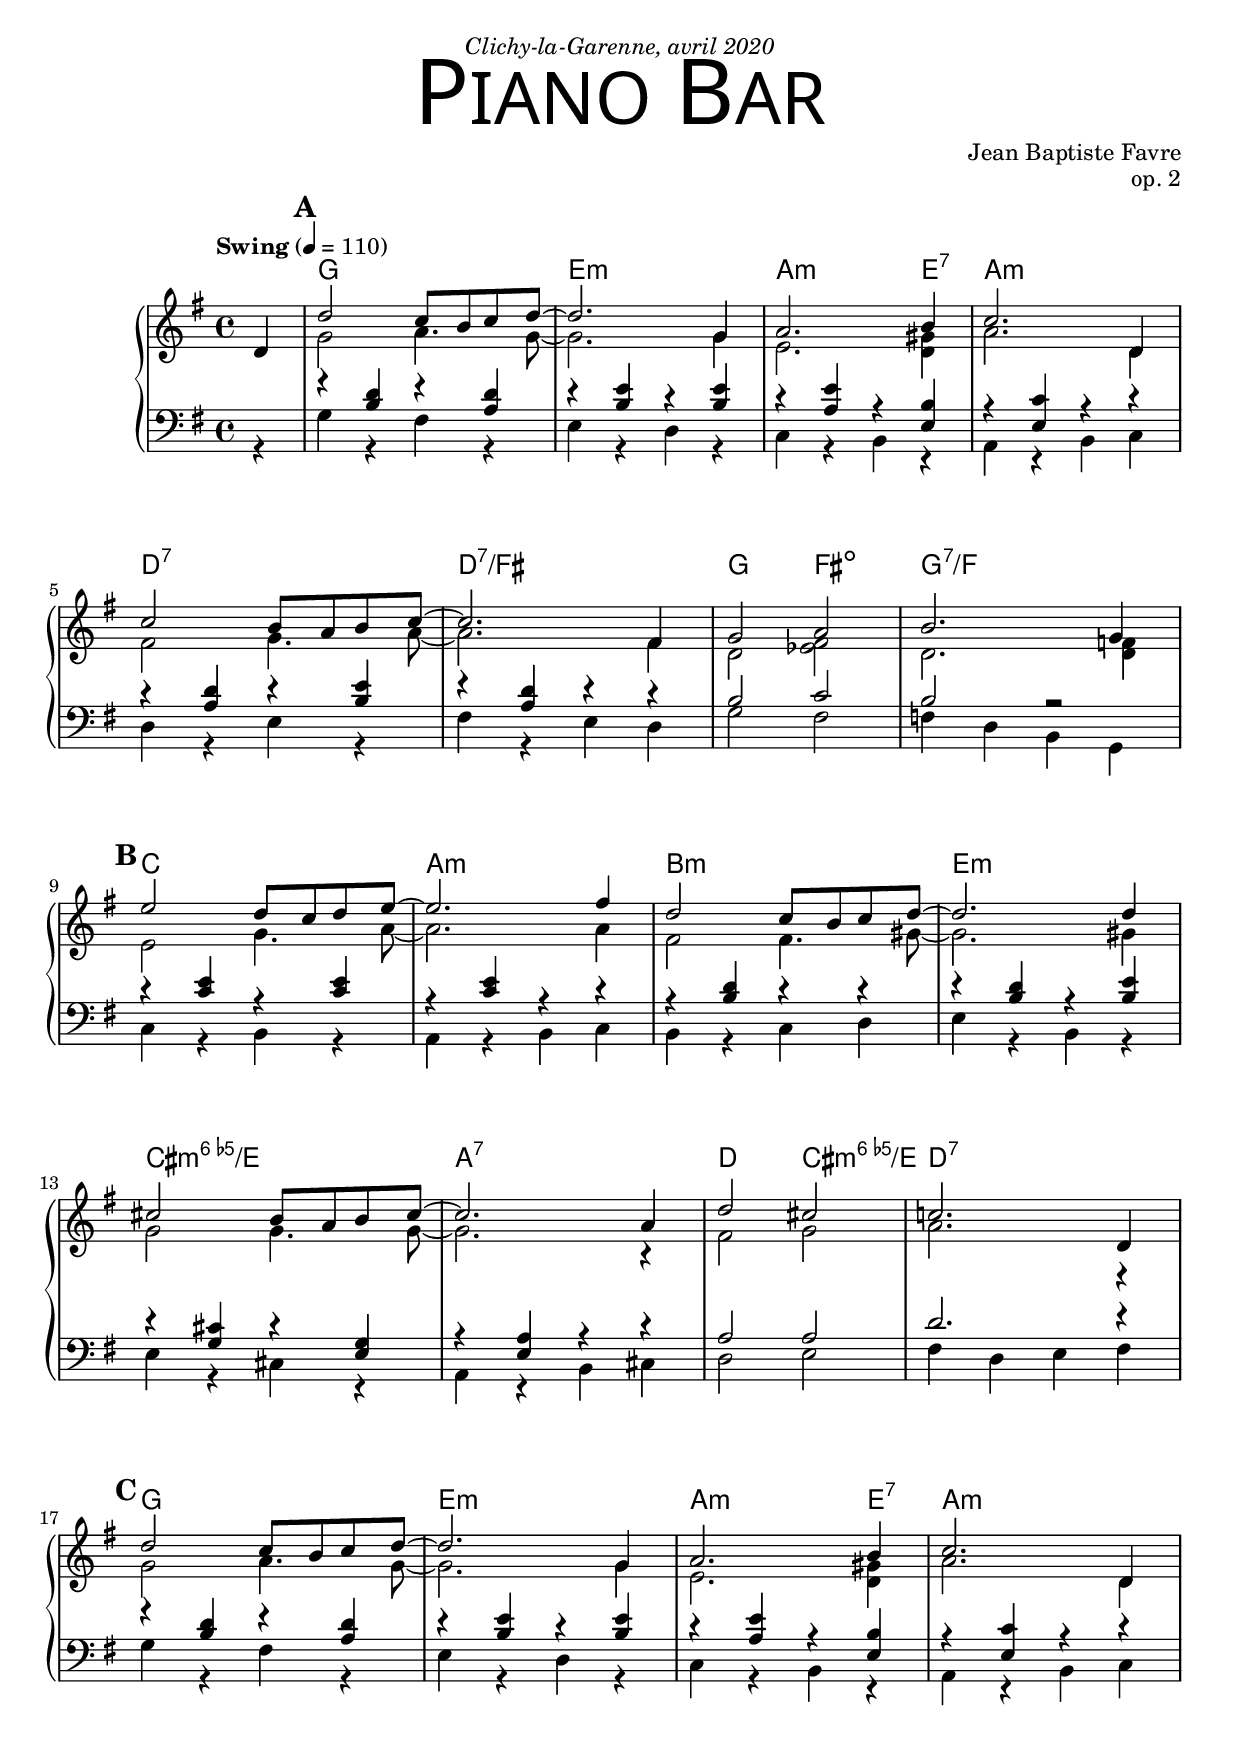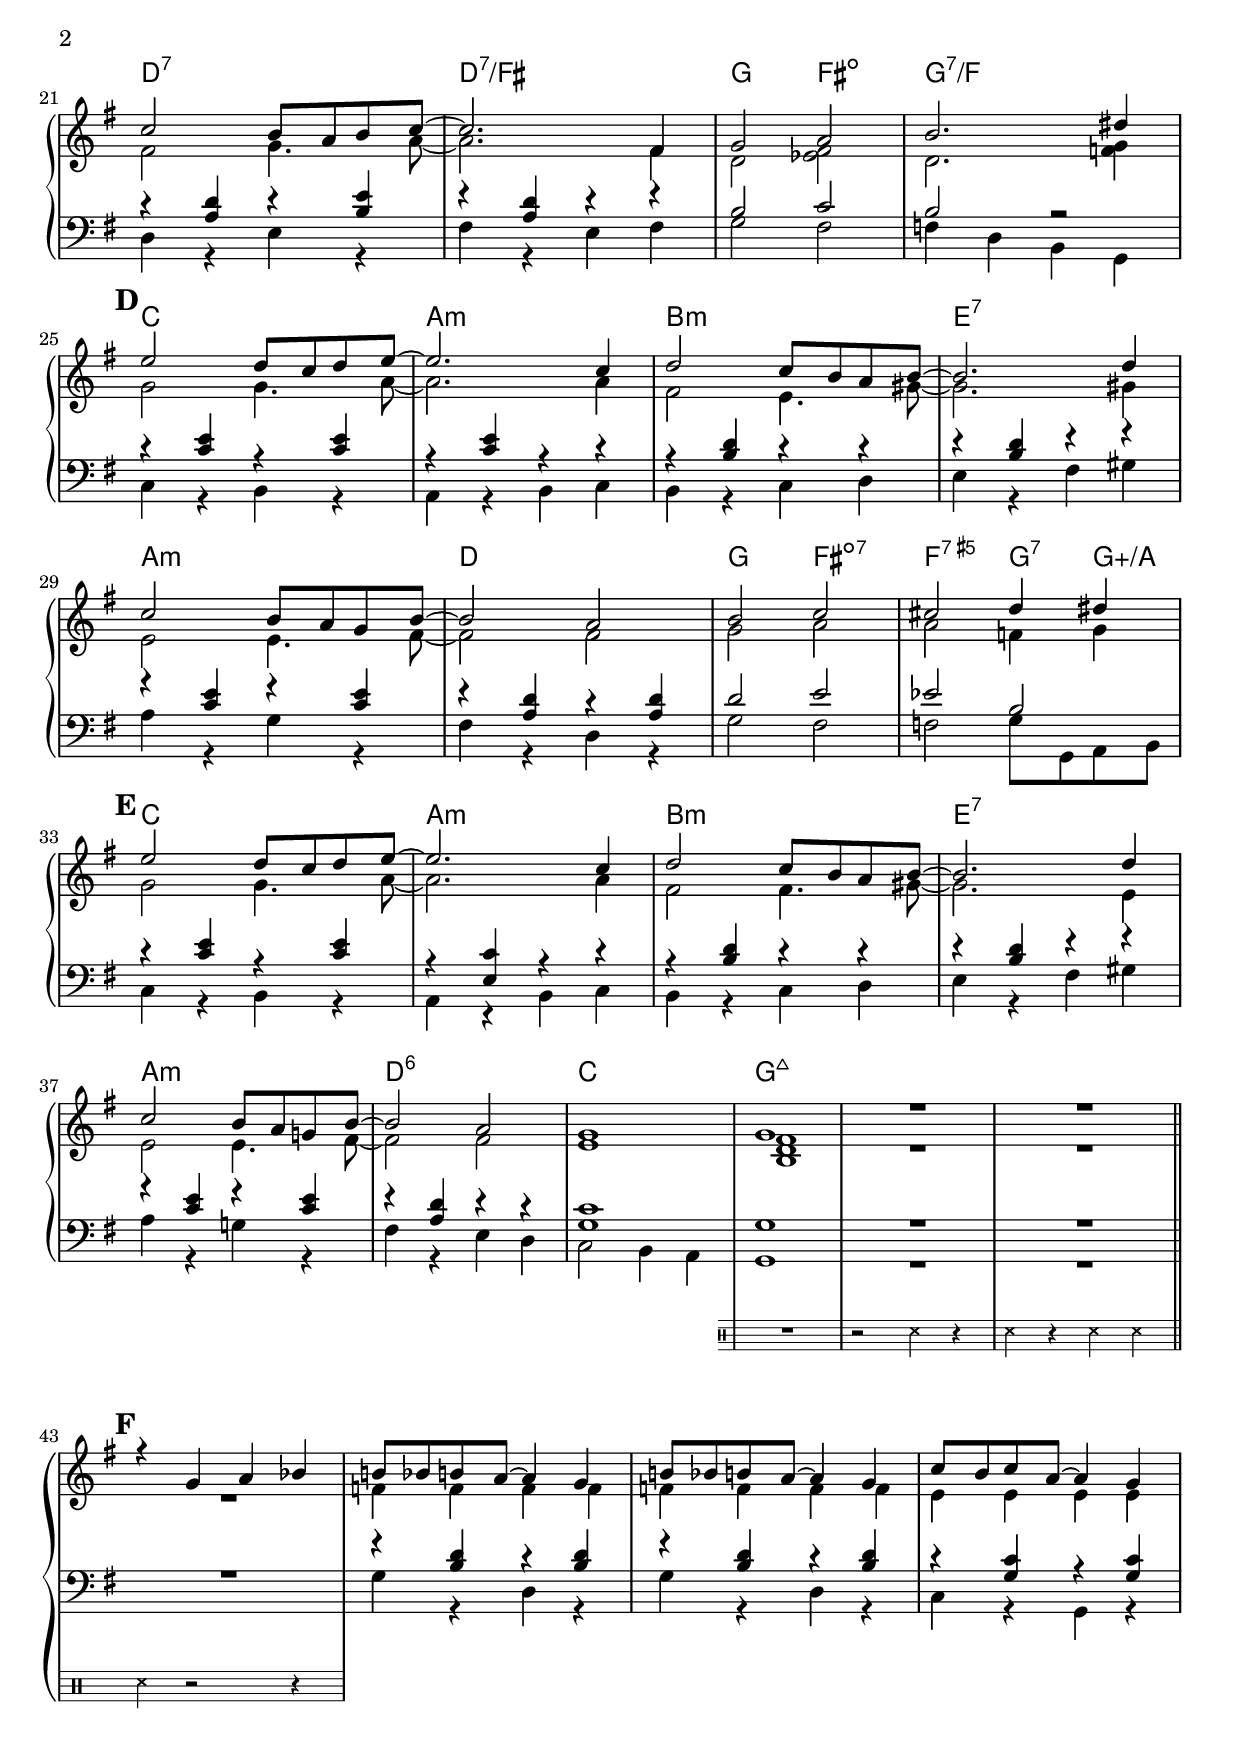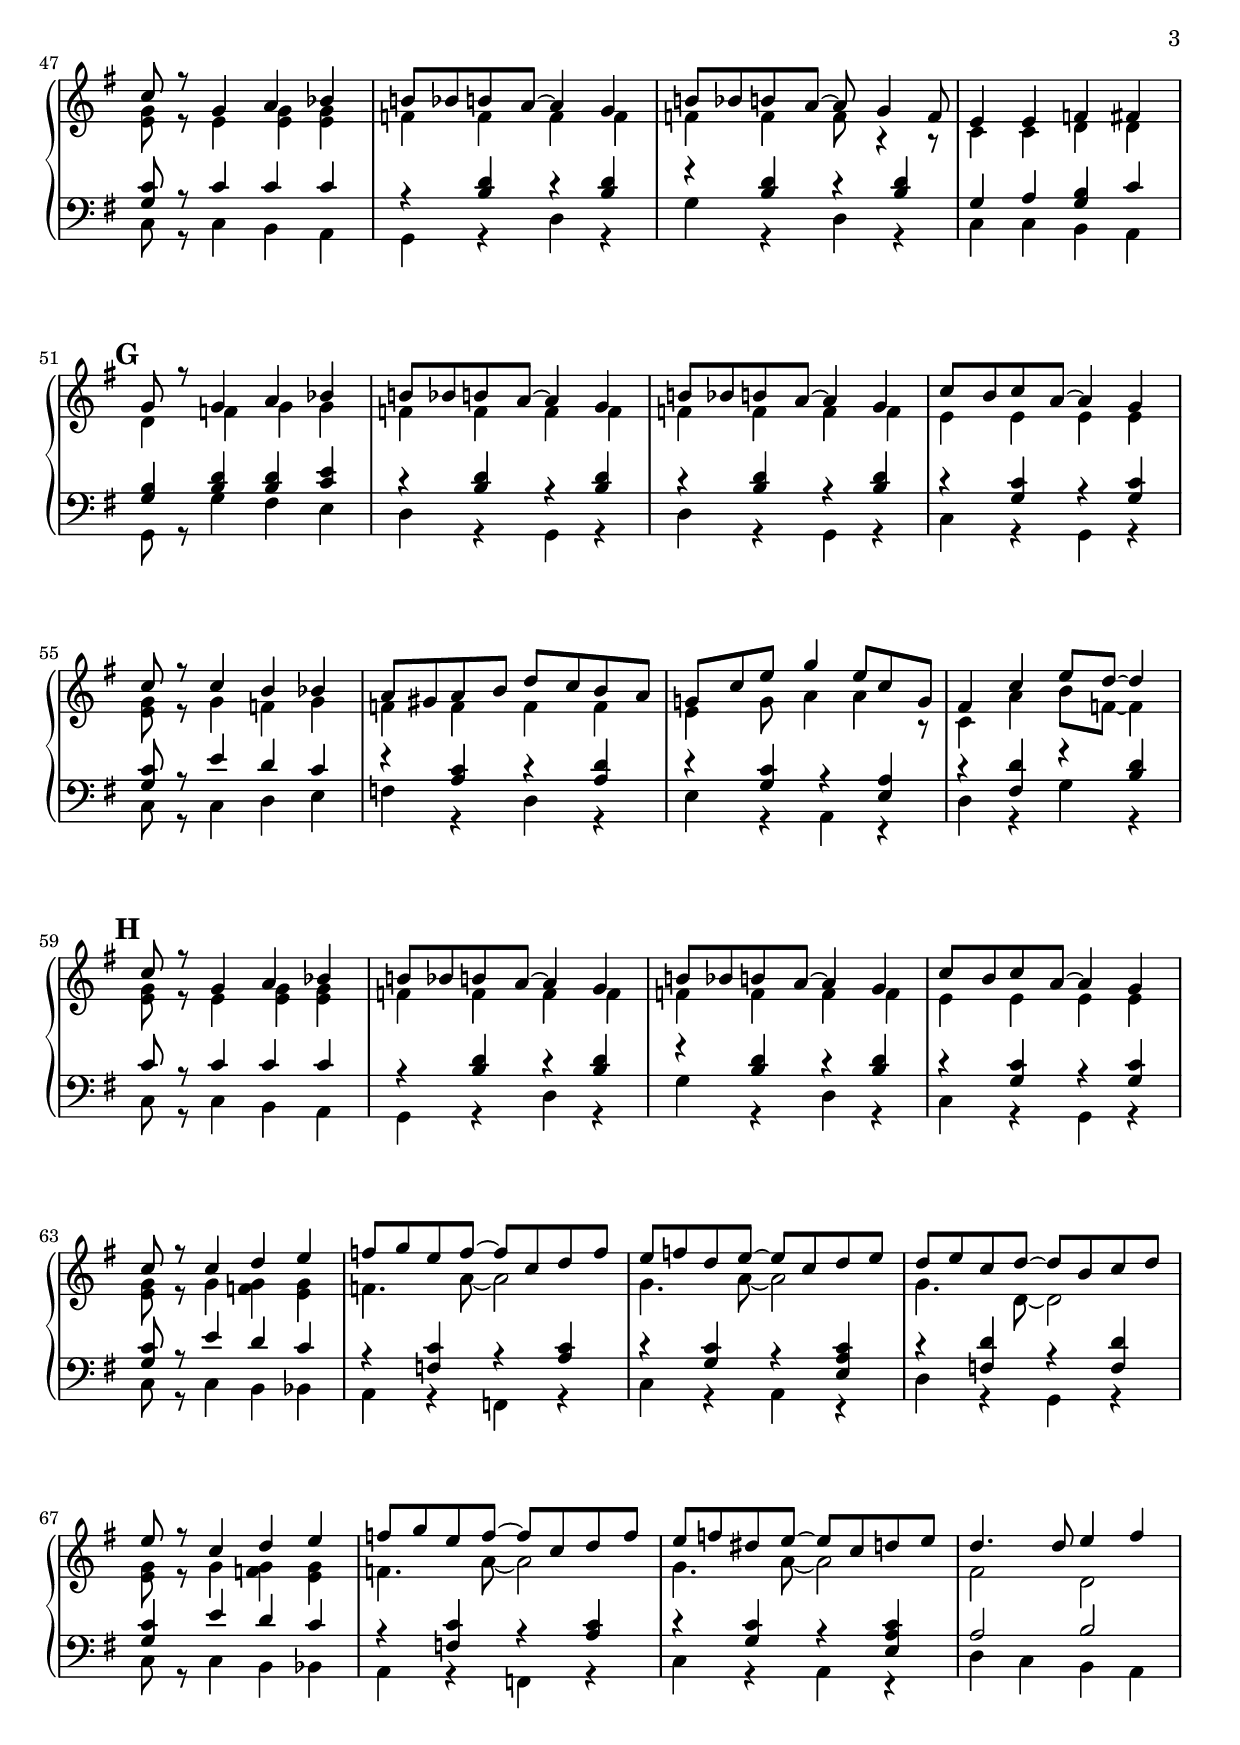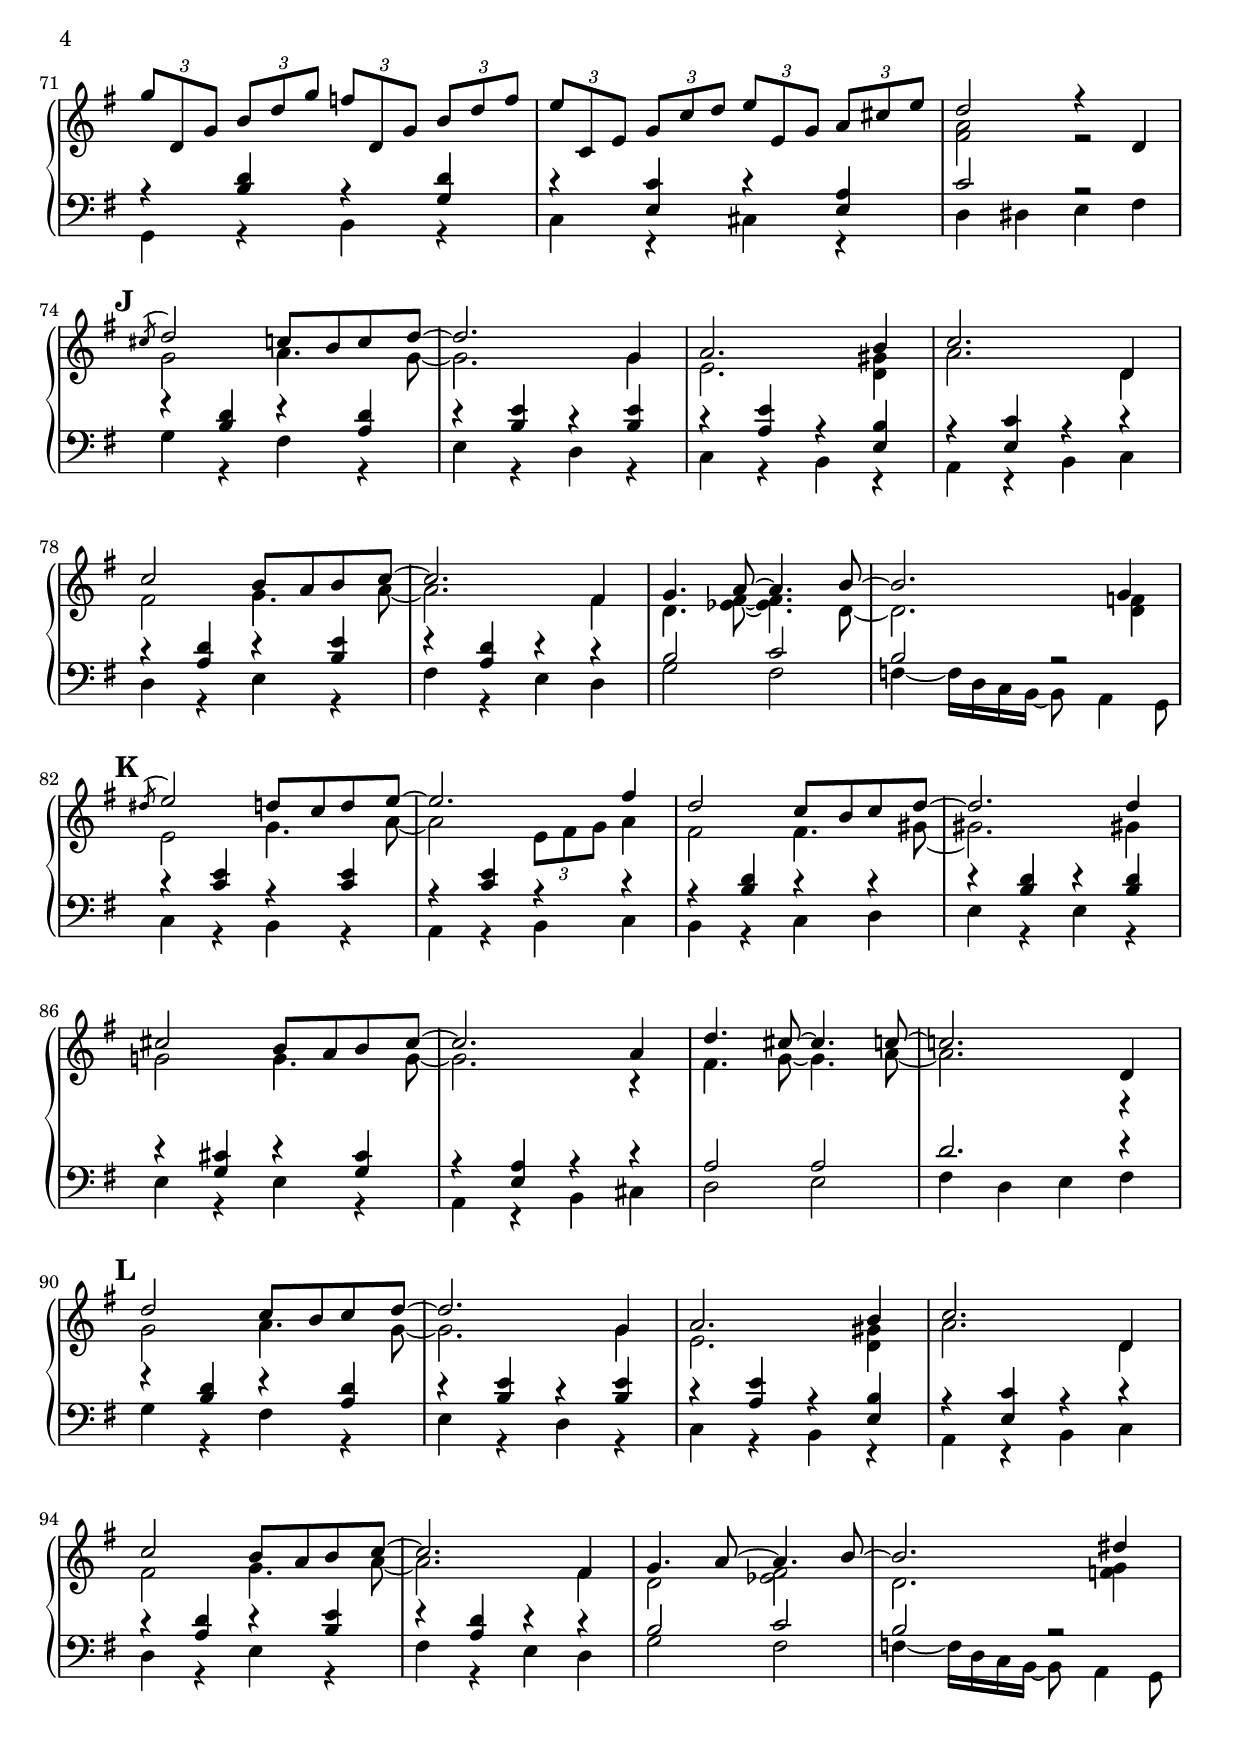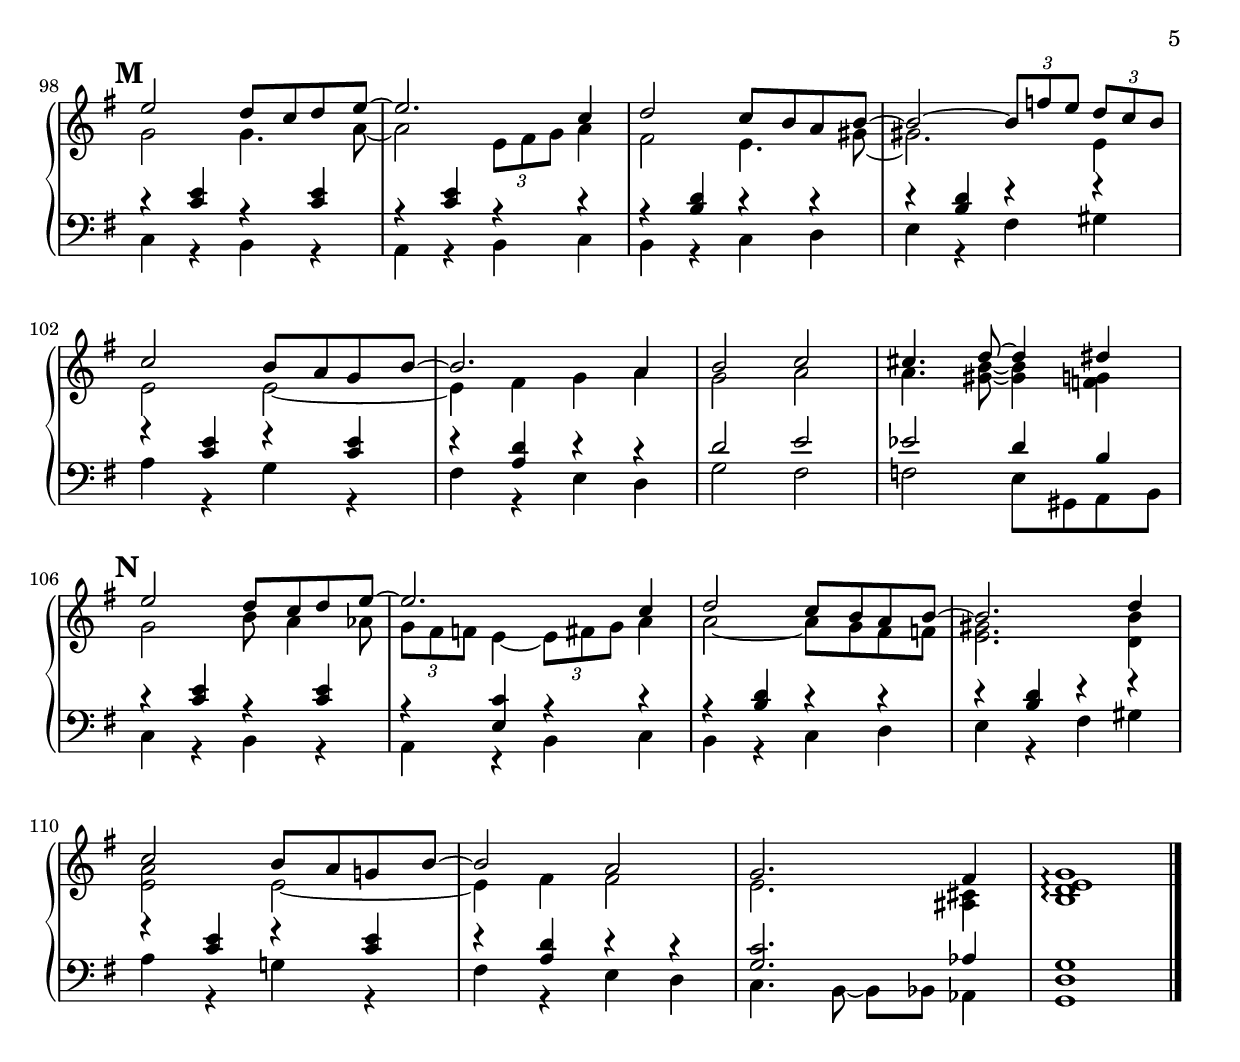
\version "2.20.0"
\language "english"
% Renders swing rhythm in midi
\include "articulate.ly"
% Only in lilypond 2.21
\include "swing.ly"

\header {
  title = \markup { \override #'(font-name . "Park Lane NF") \fontsize #8 \smallCaps "Piano Bar" }
  subtitle = ""
  composer = "Jean Baptiste Favre"
  opus = "op. 2"
  dedication = \markup { \italic "Clichy-la-Garenne, avril 2020" }
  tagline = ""
}
\paper {
  #(include-special-characters)
  print-all-headers = ##f
  %ragged-last-bottom = ##f
  %ragged-bottom = ##f
  %systems-per-page = 6
}
midiInstrumentName = "honky-tonk"
global = { \time 4/4 \key g \major \tempo "Swing" 4 = 110 }
sopraneVoice = \relative c' {
  \set Score.markFormatter = #format-mark-box-alphabet
          \partial 4
          d4 \mark \default %\mark "A"
             d'2 \tripletFeel 8 { c8[ b c d~] } d2. g,4 a2. b4 c2. d,4 \break
             c'2 \tripletFeel 8 { b8[ a b c~] } c2. fs,4 g2 a2 b2. g4 \break
             \mark \default %\mark "B"
             e'2 \tripletFeel 8 { d8[ c d e8~] } e2. fs4 d2 \tripletFeel 8 { c8[ b c d~] } d2. d4 \break
             cs2 \tripletFeel 8 { b8[ a b cs~] } cs2. a4 d2 cs2 c!2. d,4 \break
             \mark \default %\mark "C"
             d'2 \tripletFeel 8 { c8[ b c d~] } d2. g,4 a2. b4 c2. d,4 \break
             c'2 \tripletFeel 8 { b8[ a b c~] } c2. fs,4 g2 a2 b2. ds4 \break
             \mark \default %\mark "D"
             e2 \tripletFeel 8 { d8[ c d e8~] } e2. c4 d2 \tripletFeel 8 { c8[ b a b8~] } b2. d4 \break
             c2 \tripletFeel 8 { b8[ a g8 b8~] } b2 a2 b2 c2 cs2 d4 ds4 \break
             \mark \default %\mark "E"
             e2 \tripletFeel 8 { d8[ c d e8~] } e2. c4 d2 \tripletFeel 8 { c8[ b a b8~] } b2. d4 \break
             c2 \tripletFeel 8 { b8[ a g! b8~] } b2 a2 g1 g1 R1 R1 \break
             \bar"||"
             \mark \default %\mark "F"
             r4 g4 a bf \tripletFeel 8 { b!8[ bf b! a~] } a4 g4 \tripletFeel 8 { b!8[ bf b! a~] } a4 g4 \tripletFeel 8 { c8[ b c a~] } a4 g \break
             c8 r8 g4 a bf \tripletFeel 8 { b!8[ bf b! a~] } a4 g4 \tripletFeel 8 { b!8[ bf b! a~] a8 g4 f8 } e4 e f fs \break
             \mark \default %\mark "G"
             g8 r8 g4 a bf \tripletFeel 8 { b!8[ bf b! a~] } a4 g4 \tripletFeel 8 { b!8[ bf b! a~] } a4 g4 \tripletFeel 8 { c8[ b c a~] } a4 g4 \break
             c8 r8 c4 b bf \tripletFeel 8 { a8[ gs a b] d[ c b a] g![ c e] g4 e8[ c g] } fs4 c' \tripletFeel 8 { e8 d8~ } d4 \break
             \mark \default %\mark "H"
             c8 r8 g4 a bf \tripletFeel 8 { b!8[ bf b! a~] } a4 g4 \tripletFeel 8 { b!8[ bf b! a~] } a4 g4 \tripletFeel 8 { c8[ b c a~] a4 } g \break
             c8 r8 c4 d e f8[ g e f~] f[ c d f] e[ f d e~] e[ c d e] d[ e c d~] d[ b c d] \break
             e r8 c4 d e f8[ g e f~] f[ c d f] e[ f ds e~] e[ c d e] \tripletFeel 8 { d4. d8 e4 fs } \break
             \tuplet 3/2 4 { g8 d, g b d g f d, g b d f e c, e g c d e e, g a cs e } d2 r4 d,4 \break
             \mark \default %\mark "I"
             \acciaccatura cs'8 d2 \tripletFeel 8 { c8[ b c d~] } d2. g,4 a2. b4 c2. d,4 \break
             c'2 \tripletFeel 8 { b8[ a b c~] } c2. fs,4 \tripletFeel 8 { g4. a8~ a4. b8~ } b2. g4 \break
             \mark \default %\mark "J"
             \acciaccatura ds'8 e2 \tripletFeel 8 { d8[ c d e8~] } e2. fs4 d2 \tripletFeel 8 { c8[ b c d~] } d2. d4 \break
             cs2 \tripletFeel 8 { b8[ a b cs~] } cs2. a4 \tripletFeel 8 { d4. cs8~ cs4. c8~ } c!2. d,4 \break
             \mark \default %\mark "K"
             d'2 \tripletFeel 8 { c8[ b c d~] } d2. g,4 a2. b4 c2. d,4 \break
             c'2 \tripletFeel 8 { b8[ a b c~] } c2. fs,4 \tripletFeel 8 { g4. a8~ a4. b8~ } b2. ds4 \break
             \mark \default %\mark "L"
             e2 \tripletFeel 8 { d8[ c d e8~] } e2. c4 d2 \tripletFeel 8 { c8[ b a b8~] } b2~  \tuplet  3/2 4 { b8 f' e d c b } \break
             c2 \tripletFeel 8 { b8[ a g8 b8~] } b2. a4 b2 c2 \tripletFeel 8 { cs4. d8~ } d4 ds4 \break
             \mark \default %\mark "M"
             e2 \tripletFeel 8 { d8[ c d e8~] } e2. c4 d2 \tripletFeel 8 { c8[ b a b8~] } b2. d4 \break
             c2 \tripletFeel 8 { b8[ a g! b8~] } b2 a2 g2.  fs4 <b, d e g>1\arpeggio
          \bar "|."
        }
altoVoice = \relative c' {
          \partial 4 s4
             %\mark "A"
             g'2 \tripletFeel 8 { a4. g8~} g2. g4 e2. <d gs>4 a'2. d,4
             fs2 \tripletFeel 8 { g4. a8~} a2. fs4 d2 <ef fs>2 d2. <d f>4
             % \mark "B"
             e2 \tripletFeel 8 { g4. a8~} a2. a4 fs2 \tripletFeel 8 { fs4. gs8~} gs2. gs4
             g2 \tripletFeel 8 { g4. g8~} g2. r4 fs2 g2 a2. r4
             %\mark "C"
             g2 \tripletFeel 8 { a4. g8~} g2. g4 e2. <d gs>4 a'2. d,4
             fs2 \tripletFeel 8 { g4. a8~} a2. fs4 d2 <ef fs>2 d2. <f g>4
             %\mark "D"
             g2 \tripletFeel 8 { g4. a8~} a2. a4 fs2 \tripletFeel 8 { e4. gs8~} gs2. gs4
             e2 \tripletFeel 8 { e4. fs8~} fs2 fs2 g2 a2 a2 f4 g4
             %\mark "E"
             g2 \tripletFeel 8 { g4. a8~} a2. a4 fs2 \tripletFeel 8 { fs4. gs8~} gs2. e4
             e2 \tripletFeel 8 { e4. fs8~} fs2 fs e1 <b d fs>1 R1 R1
             %\mark "F"
             R1 f'4 f f f f4 f4 f
             f4 e e4 e e <e g>8 r8 e4 <e g> <e g>
             f4 f4 f4 f \tripletFeel 8 { f4 f f8 r4 r8 } c4 c d d
             d f g g f4 f f f f4 f f f e4 e e e
             <e g>8 r8 g4 f g \tripletFeel 8 { f4 f f f e g8 a4 a4 r8 } c,4 a' \tripletFeel 8 { b8 f~ } f4
             <e g>8 r8 e4 <e g> <e g> f4 f f f f f f f e e e e
             <e g>8 r8 g4 <f g> <e g> f4. a8~a2 g4. a8~ a2 g4. d8~ d2 <e g>8 r8 g4 <f g> <e g>
             f4. a8~ a2 g4. a8~ a2 fs2 d2 s1 s1 <fs a>2 r2
             %\mark "G"
             g2 \tripletFeel 8 { a4. g8~ }  g2. g4 e2. <d gs>4 a'2. d,4
             fs2 \tripletFeel 8 { g4. a8~ } a2. fs4 \tripletFeel 8 { d4. <ef fs>8~ <ef fs>4. d8~ } d2. <d f>4
             % \mark "H"
             e2 \tripletFeel 8 { g4. a8~ } a2 \tuplet 3/2 { e8 fs g } a4 fs2 \tripletFeel 8 { fs4. gs8~ } gs!2. gs!4
             g!2 \tripletFeel 8 { g4. g8~ } g2. r4 \tripletFeel 8 { fs4. g8~ g4. a8~ } a2. r4
             %\mark "I"
             g2 \tripletFeel 8 { a4. g8~ } g2. g4 e2. <d gs>4 a'2. d,4
             fs2 \tripletFeel 8 { g4. a8~ } a2. fs4 d2 <ef fs>2 d2. <f g>4
             %\mark "J"
             g2 \tripletFeel 8 { g4. a8~ } a2 \tuplet 3/2 { e8 fs g } a4 fs2 \tripletFeel 8 { e4. gs!8~ } gs!2. e4
             e2 e2~ e4 fs4 g a g2 a2 \tripletFeel 8 { a4. <gs b>8~ } <gs b>4 <f! g!>4
             %\mark "K"
             g2 \tripletFeel 8 { b8 a4 af8 } \tuplet 3/2 4 { g8 fs f } e4~ \tuplet 3/2 4 { e8 fs g} a4 a2~ \tripletFeel 8 { a8[ g fs f] } <e gs!>2. <d b'>4
             <e a>2 e2~ e4 fs4 fs2 e2. <as, cs>4 s1
        }
tenorVoice = \relative c' {
          \partial 4 s4
             %\mark "A"
             r4 <b d>4 r4 <a d>4 r4 <b e>4 r4 <b e>4 r4 <a e'>4 r4 <e b'>4 r4 <e c'>4 r4 r4
             r4 <a d>4 r4 <b e>4 r4 <a d>4 r4 r4 b2 c2 b2 r2
             %\mark "B"
             r4 <c e>4 r4 <c e>4 r4 <c e>4 r4 r4 r4 <b d>4 r4 r4 r4 <b d>4 r4 <b e>4
             r4 <g cs>4 r4 <e g>4 r4 <e a>4 r4 r4 a2 a2 d2. r4
             %\mark "C"
             r4 <b d>4 r4 <a d>4 r4 <b e>4 r4 <b e>4 r4 <a e'>4 r4 <e b'>4 r4 <e c'>4 r4 r4
             r4 <a d>4 r4 <b e>4 r4 <a d>4 r4 r4 b2 c2 b2 r2
             %\mark "D"
             r4 <c e>4 r4 <c e>4 r4 <c e>4 r4 r4 r4 <b d>4 r4 r4 r4 <b d>4 r4 r4
             r4 <c e>4 r4 <c e>4 r4 <a d>4 r4 <a d>4 d2 e2 ef2 b2
             %\mark "E"
             r4 <c e>4 r4 <c e>4 r4 <e, c'>4 r4 r4 r4 <b' d>4 r4 r4 r4 <b d>4 r4 r4
             r4 <c e>4 r4 <c e>4 r4 <a d>4 r4 r4 <g c>1 <g>1 R1 R1
             %\mark "F"
             R1 r4 <b d>4 r <b d>4 r4 <b d>4 r <b d>4 r4 <g c>4 r4 <g c>4
             <g c>8 r8 c4 c c r4 <b d>4 r <b d>4 r4 <b d>4 r4 <b d>4 g a <g b> c
             <g b>4 <b d> <b d> <c e> r4 <b d>4 r <b d>4 r4 <b d>4 r <b d>4 r4 <g c>4 r4 <g c>4
             <g c>8 r8 e'4 d c r4 <a c>4 r <a d>4 r4 <g c> r4 <e a> r4 <fs d'>4 r4 <b d>4
             c8 r8 c4 c c r4 <b d>4 r <b d>4 r4 <b d>4 r <b d>4 r4 <g c>4 r4 <g c>4
             <g c>8 r8 e'4 d c r4 <f, c'>4 r4 <a c> r4 <g c> r4 <e a c> r4 <f d'> r4 <f d'> <g c>4 e'4 d c
             r4 <f, c'>4 r4 <a c> r4 <g c> r4 <e a c> a2 b2
             r4 <b d>4 r4 <g d'> r4 <e c'> r4 <e a> c'2 r2
             %\mark "G"
             r4 <b d>4 r4 <a d>4 r4 <b e>4 r4 <b e>4 r4 <a e'>4 r4 <e b'>4 r4 <e c'>4 r4 r4
             r4 <a d>4 r4 <b e>4 r4 <a d>4 r4 r4 b2 c2 b2 r2
             %\mark "H"
             r4 <c e>4 r4 <c e>4 r4 <c e>4 r4 r4 r4 <b d>4 r4 r4 r4 <b d>4 r4 <b d>4
             r4 <g cs>4 r4 <g cs>4 r4 <e a>4 r4 r4 a2 a2 d2. r4
             %\mark "I"
             r4 <b d>4 r4 <a d>4 r4 <b e>4 r4 <b e>4 r4 <a e'>4 r4 <e b'>4 r4 <e c'>4 r4 r4
             r4 <a d>4 r4 <b e>4 r4 <a d>4 r4 r4 b2 c2 b2 r2
             %\mark "J"
             r4 <c e>4 r4 <c e>4 r4 <c e>4 r4 r4 r4 <b d>4 r4 r4 r4 <b d>4 r4 r4
             r4 <c e>4 r4 <c e>4 r4 <a d>4 r4 r4 d2 e2 ef2 d4 b
             %\mark "K"
             r4 <c e>4 r4 <c e>4 r4 <e, c'>4 r4 r4 r4 <b' d>4 r4 r4 r4 <b d>4 r4 r4
             r4 <c e>4 r4 <c e>4 r4 <a d>4 r4 r4 <g c>2. af4  <d, g>1
        }
bassesVoice = \relative f {
          \partial 4 r4
             %\mark "A"
             g4 r4 fs r4 e r4 d r4 c r4 b r4 a r4 b4 c
             d4 r4 e r4 fs r4 e4 d g2 fs f4 d4 b4 g4
             %\mark "B"
             c4 r4 b r4 a r4 b4 c b4 r4 c4 d e4 r4 b4 r4
             e4 r4 cs r4 a r4 b4 cs d2 e fs4 d e fs
             %\mark "C"
             g4 r4 fs r4 e r4 d r4 c r4 b r4 a r4 b4 c
             d4 r4 e r4 fs r4 e4 fs g2 fs f4 d4 b4 g4
             %\mark "D"
             c4 r4 b r4 a r4 b4 c b4 r4 c4 d e4 r4 fs4 gs
             a4 r4 g r4 fs r4 d4 r4 g2 fs f \tripletFeel 8 { g8[ g, a b] }
             %\mark "E"
             c4 r4 b r4 a r4 b4 c b4 r4 c4 d e4 r4 fs4 gs
             a4 r4 g! r4 fs r4 e4 d c2 b4 a
             <<
               { g1 R1 R1 }
               \new DrumStaff \with { \remove "Time_signature_engraver"
                                      alignAboveContext = #"main"
                                      fontSize = #-3
                                      \override StaffSymbol.staff-space = #(magstep -3)
                                      \override StaffSymbol.thickness = #(magstep -3)
                                      firstClef = ##t
               } \drummode { R1 r2 ss4 r4 ss4 r4 ss4 ss ss r2 r4 }
             >>
             %\mark "F"
             g'4 r d r g4 r d r c4 r g r
             c8 r c4 b a g r d' r g r d r4 c4 c b a
             g8 r8 g'4 fs e d r g, r d' r g, r c4 r g r
             c8 r8 c4 d e f r4 d r4 e r4 a, r4 d r4 g r4
             c,8 r8 c4 b a g4 r d' r g4 r d r c4 r g r
             c8 r8 c4 b bf a r4 f r4 c' r4 a4 r4 d4 r4 g,4 r4 c8 r8 c4 b bf
             a4 r4 f4 r4 c'4 r4 a4 r4 d4 c b a g r4 b r4 c r4 cs r4 d4 ds e fs
             %\mark "A"
             g4 r4 fs r4 e r4 d r4 c r4 b r4 a r4 b4 c
             d4 r4 e r4 fs r4 e4 d g2 fs \tripletFeel 8 { f4~ f16 d c  b~ b8 a4 g8 }
             %\mark "B"
             c4 r4 b4 r4 a4 r4 b4 c b4 r4 c4 d e4 r4 e4 r4
             e4 r4 e4 r4 a,4 r4 b4 cs d2 e2 fs4 d e fs
             %\mark "C"
             g4 r4 fs4 r4 e4 r4 d4 r4 c4 r4 b4 r4 a4 r4 b4 c
             d4 r4 e4 r4 fs4 r4 e4 d g2 fs \tripletFeel 8 { f4~ f16 d c  b~ b8 a4 g8 }
             %\mark "D"
             c4 r4 b4 r4 a4 r4 b4 c b4 r4 c4 d e4 r4 fs4 gs
             a4 r4 g4 r4 fs4 r4 e4 d g2 fs f \tripletFeel 8 { e8[ gs, a b] }
             %\mark "E"
             c4 r4 b4 r4 a4 r4 b4 c b4 r4 c4 d e4 r4 fs4 gs
             a4 r4 g!4 r4 fs4 r4 e4 d \tripletFeel 8 { c4. b8~ b8 bf8 } af4 g1
        }

pianoMusic =   \new PianoStaff
  <<
    \tag #'visuel \new ChordNames {
      \chordmode {
        \partial 4
        s4 g1 e:m a2.:m e4:7 a1:m
           d:7 d:7/fs g2 fs:dim g1:7/f
           c1 a:m b:m e:m
           cs:dim6/e a:7 d2 cs:dim6/e d1:7
           g1 e:m a2.:m e4:7 a1:m
           d:7 d:7/fs g2 fs:dim g1:7/f
           c1 a:m b:m e:7
           a:m d g2 fs2:dim7 f2:aug7 g4:7 g4:aug/a
           c1 a:m b:m e:7
           a:m d:6 c g:7+
      }
    }
    \new Staff = "haut" <<
      \set Staff.midiInstrument = \midiInstrumentName
      \clef treble
      \global
      \new Voice = "soprane" { \tag #'midi \set Voice.midiMinimumVolume = #0.3
                               \tag #'midi \set Voice.midiMaximumVolume = #1
                               \voiceOne \sopraneVoice
      }
      \new Voice = "alto" { \tag #'midi \set Voice.midiMinimumVolume = #0.2
                            \tag #'midi \set Voice.midiMaximumVolume = #0.8
                            \voiceTwo \altoVoice
      }
    >>
    \new Staff <<
      \set Staff.midiInstrument = \midiInstrumentName
      \clef bass
      \global
      \new Voice = "tenor" { \tag #'midi \set Voice.midiMinimumVolume = #0.2
                             \tag #'midi \set Voice.midiMaximumVolume = #0.8
                             \voiceOne \tenorVoice
      }
      \new Voice = "bass" { \tag #'midi \set Voice.midiMinimumVolume = #0.2
                            \tag #'midi \set Voice.midiMaximumVolume = #0.8
                            \voiceTwo \bassesVoice
      }
    >>
    \tag #'notvisuel \new FiguredBass{
      \figuremode { \bassFigureExtendersOn
        <_>4 <5>1 <5\!> <5\!> <5\!>
             <5\!> <6\!> <5\!>2 <5\!>2 <2>1
             <5\!>1 <5\!> <5\!> <5\!>
             <6\!> <_+\!> <5\!>2 <6\!> <6\!>1
             <5>1 <5\!> <5\!> <5\!>
             <5\!> <6\!> <5\!>2 <5\!>2 <2>1
             <5\!> <5\!> <5\!> <_+\!>
             <5\!> <6\!> <5\!>2 <7\!> <7\!> <5\!>2
             <5\!>1 <5\!> <5\!> <5\!>
             <5\!> <6\!> <5\!> <5\!>
      }
    }
    \tag #'notvisuel \new FiguredBass{
      \figuremode {
        <_>4 <I>1 <VI> <IV> <II> <V> <V>
             <I>2 <VII>2 <I>1
             <IV>1 <II> <III> <VI>
             <IV> <II> <V>2 <IV>2 <V>1
             <I>1 <VI> <IV> <II> <V> <V>
             <I>2 <VII>2 <I>1
             <IV> <II> <III> <VI>
             <II> <V> <I>2 <VII> <VII> <I>
             <IV>1 <II> <III> <VI>
             <II> <V> <IV> <I>
      }
    }
  >>

\score {
  \header {
    title = ##f
    subtitle = ##f
    piece = ##f
  }
  \keepWithTag visuel \pianoMusic
  \layout {}
}
\score {
  \header {
    title = ##f
    subtitle = ##f
    piece = ##f
  }
  \keepWithTag midi \pianoMusic
  \midi {
    \context {
      \Staff
      \remove "Staff_performer"
    }
    \context {
      \Voice
      \consists "Staff_performer"
    }
  }
}
